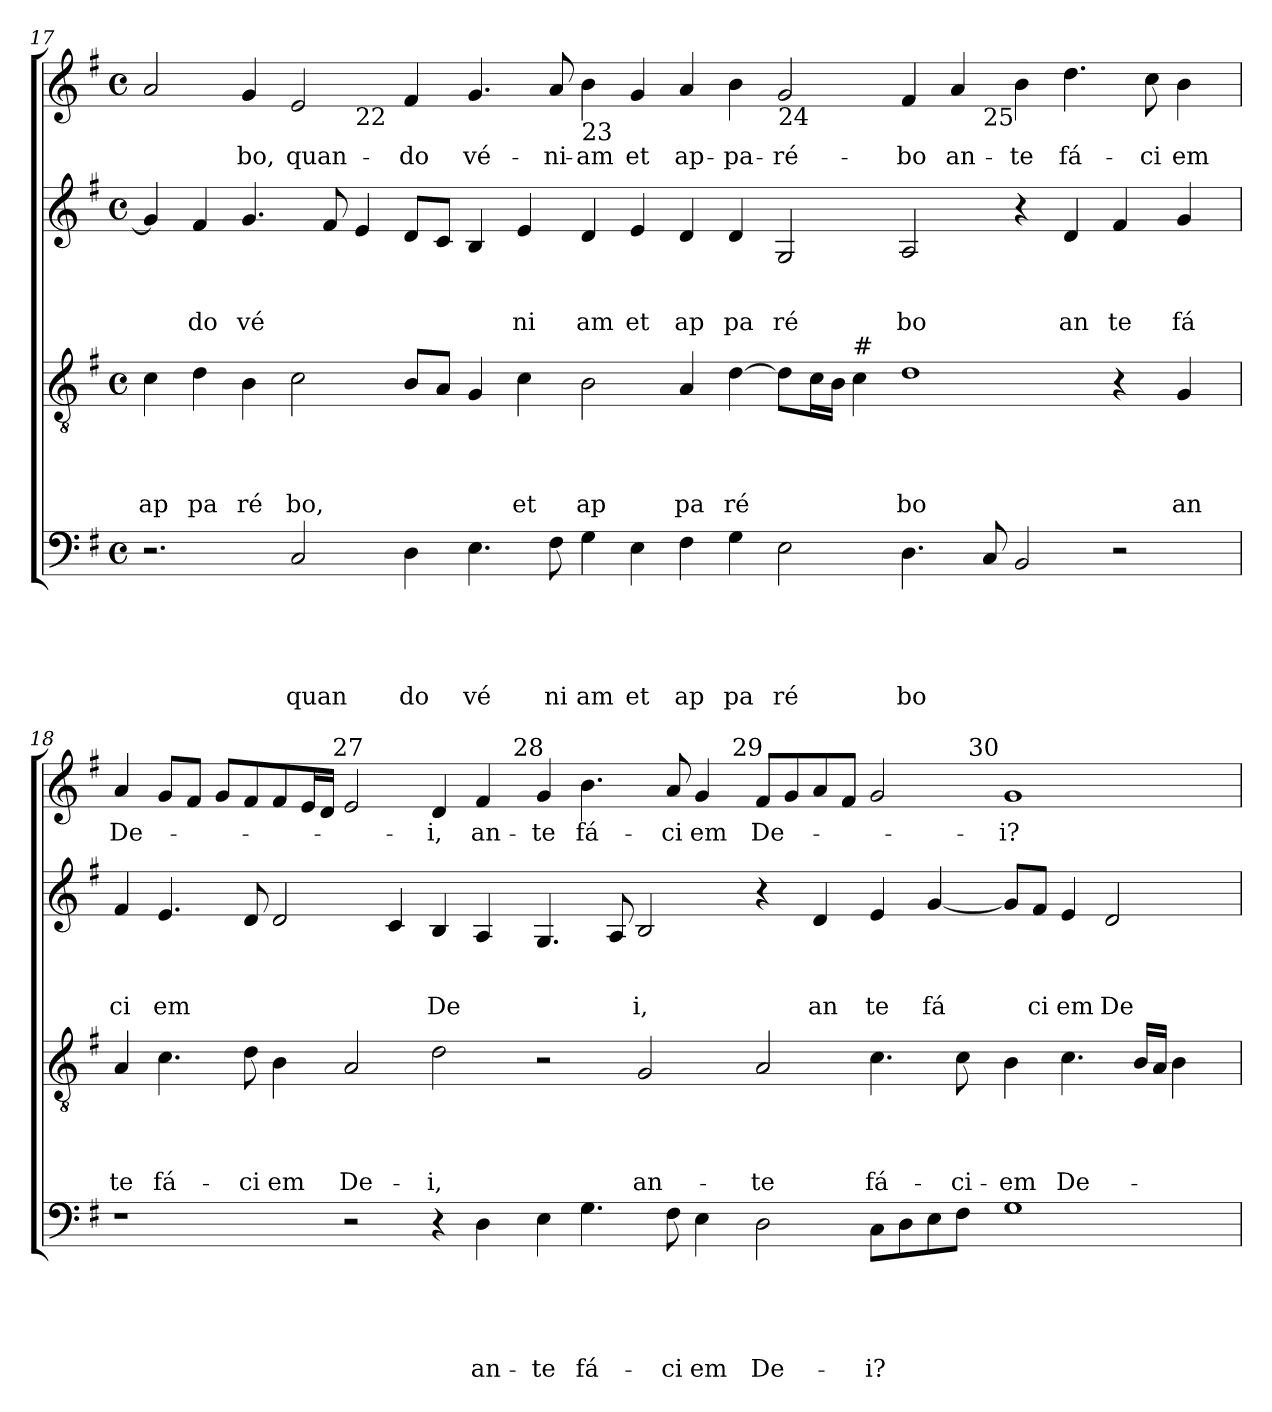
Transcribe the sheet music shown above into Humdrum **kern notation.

**kern	**text	**text	**text	**text	**text	**kern	**text	**text	**text	**text	**kern	**text	**text	**text	**kern	**text
*part4	*part4	*part4	*part4	*part4	*part4	*part3	*part3	*part3	*part3	*part3	*part2	*part2	*part2	*part2	*part1	*part1
*staff4	*staff4	*staff4	*staff4	*staff4	*staff4	*staff3	*staff3	*staff3	*staff3	*staff3	*staff2	*staff2	*staff2	*staff2	*staff1	*staff1
!!LO:PB:g=z
*clefF4	*	*	*	*	*	*clefGv2	*	*	*	*	*clefG2	*	*	*	*clefG2	*
*k[f#]	*	*	*	*	*	*k[f#]	*	*	*	*	*k[f#]	*	*	*	*k[f#]	*
*G:	*	*	*	*	*	*G:	*	*	*	*	*G:	*	*	*	*G:	*
*M4/4	*	*	*	*	*	*M4/4	*	*	*	*	*M4/4	*	*	*	*M4/4	*
*met(c)	*	*	*	*	*	*met(c)	*	*	*	*	*met(c)	*	*	*	*met(c)	*
=17	=17	=17	=17	=17	=17	=17	=17	=17	=17	=17	=17	=17	=17	=17	=17	=17
!	!	!	!	!	!	!	!	!	!	!LO:LY:b	!	!	!	!	!	!
*	*	*	*	*	*	*	*	*	*	*	*	*	*	*	*^	*
*	*	*	*	*	*	*	*	*	*	*	*	*	*	*	*	*^	*
2.r	.	.	.	.	.	4c\	.	.	.	ap	4g/]	.	.	.	2a/	1ryy	1ryy	.
!	!	!	!	!	!	!	!	!	!	!LO:LY:b	!	!	!	!LO:LY:b	!	!	!	!
.	.	.	.	.	.	4d\	.	.	.	pa	4f#/	.	.	-do	.	.	.	.
!	!	!	!	!	!	!	!	!	!	!LO:LY:b	!	!	!	!LO:LY:b	!	!	!	!LO:LY:b
.	.	.	.	.	.	4B\	.	.	.	ré	4.g/	.	.	vé	4g/	.	.	bo,
!	!	!	!	!	!LO:LY:b	!	!	!	!	!LO:LY:b	!	!	!	!	!	!	!	!LO:LY:b
2C/	.	.	.	.	quan	2c\	.	.	.	bo,	.	.	.	.	2e/	.	.	quan-
.	.	.	.	.	.	.	.	.	.	.	8f#/	.	.	.	.	.	.	.
!	!	!	!	!	!	!	!	!	!	!	!	!	!	!	!	!LO:TX:b:t=22	!	!
.	.	.	.	.	.	.	.	.	.	.	4e/	.	.	.	.	00ryy	1ryy	.
!	!	!	!	!	!LO:LY:b	!	!	!	!	!	!	!	!	!	!	!	!	!LO:LY:b
4D\	.	.	.	.	do	8B/L	.	.	.	.	8d/L	.	.	.	4f#/	.	.	-do
.	.	.	.	.	.	8A/J	.	.	.	.	8c/J	.	.	.	.	.	.	.
!	!	!	!	!	!LO:LY:b	!	!	!	!	!	!	!	!	!	!	!	!	!LO:LY:b
4.E\	.	.	.	.	vé	4G/	.	.	.	.	4B/	.	.	.	4.g/	.	.	vé-
!	!	!	!	!	!	!	!	!	!	!LO:LY:b	!	!	!	!LO:LY:b	!	!	!	!
.	.	.	.	.	.	4c\	.	.	.	et	4e/	.	.	ni	.	.	.	.
!	!	!	!	!	!LO:LY:b	!	!	!	!	!	!	!	!	!	!	!	!	!LO:LY:b
8F#\	.	.	.	.	ni	.	.	.	.	.	.	.	.	.	8a/	.	.	-ni-
!	!	!	!	!	!	!	!	!	!	!	!	!	!	!	!LO:TX:b:t=23	!	!	!
!	!	!	!	!	!LO:LY:b	!	!	!	!	!LO:LY:b	!	!	!	!LO:LY:b	!	!	!	!LO:LY:b
4G\	.	.	.	.	am	2B\	.	.	.	ap	4d/	.	.	am	4b\	.	1...ryy	-am
!	!	!	!	!	!LO:LY:b	!	!	!	!	!	!	!	!	!LO:LY:b	!	!	!	!LO:LY:b
4E\	.	.	.	.	et	.	.	.	.	.	4e/	.	.	et	4g/	.	.	et
!	!	!	!	!	!LO:LY:b	!	!	!	!	!LO:LY:b	!	!	!	!LO:LY:b	!	!	!	!LO:LY:b
4F#\	.	.	.	.	ap	4A/	.	.	.	pa	4d/	.	.	ap	4a/	.	.	ap-
!	!	!	!	!	!LO:LY:b	!	!	!	!	!LO:LY:b	!	!	!	!LO:LY:b	!	!	!	!LO:LY:b
4G\	.	.	.	.	pa	[>4d\	.	.	.	ré	4d/	.	.	pa	4b\	.	.	-pa-
!	!	!	!	!	!	!	!	!	!	!	!	!	!	!	!LO:TX:b:t=24	!	!	!
!	!	!	!	!	!LO:LY:b	!	!	!	!	!	!	!	!	!LO:LY:b	!	!	!	!LO:LY:b
2E\	.	.	.	.	ré	8d\L]	.	.	.	.	2G/	.	.	ré	2g/	.	.	-ré-
.	.	.	.	.	.	16c\L	.	.	.	.	.	.	.	.	.	.	.	.
.	.	.	.	.	.	16B\JJ	.	.	.	.	.	.	.	.	.	.	.	.
!	!	!	!	!	!	!LO:TX:a:t=#	!	!	!	!	!	!	!	!	!	!	!	!
.	.	.	.	.	.	4c\	.	.	.	.	.	.	.	.	.	.	.	.
!	!	!	!	!	!LO:LY:b	!	!	!	!	!LO:LY:b	!	!	!	!LO:LY:b	!	!	!	!LO:LY:b
4.D\	.	.	.	.	bo	1d	.	.	.	bo	2A/	.	.	bo	4f#/	.	.	-bo
!	!	!	!	!	!	!	!	!	!	!	!	!	!	!	!	!	!	!LO:LY:b
.	.	.	.	.	.	.	.	.	.	.	.	.	.	.	4a/	.	.	an-
!	!	!	!	!	!	!	!	!	!	!	!	!	!	!	!	!	!LO:TX:b:t=25	!
8C/	.	.	.	.	.	.	.	.	.	.	.	.	.	.	.	.	1ryy	.
!	!	!	!	!	!	!	!	!	!	!	!	!	!	!	!	!	!	!LO:LY:b
2BB/	.	.	.	.	.	.	.	.	.	.	4r	.	.	.	4b\	.	.	-te
!	!	!	!	!	!	!	!	!	!	!	!	!	!	!LO:LY:b	!	!	!	!LO:LY:b
.	.	.	.	.	.	.	.	.	.	.	4d/	.	.	an	4.dd\	.	.	fá-
!	!	!	!	!	!	!	!	!	!	!	!	!	!	!LO:LY:b	!	!	!	!
2r	.	.	.	.	.	4r	.	.	.	.	4f#/	.	.	te	.	.	.	.
!	!	!	!	!	!	!	!	!	!	!	!	!	!	!	!	!	!	!LO:LY:b
.	.	.	.	.	.	.	.	.	.	.	.	.	.	.	8cc\	.	.	-ci
!	!	!	!	!	!	!	!	!	!	!LO:LY:b	!	!	!	!LO:LY:b	!	!	!	!LO:LY:b
.	.	.	.	.	.	4G/	.	.	.	an	4g/	.	.	fá	4b\	.	.	em
.	.	.	.	.	.	.	.	.	.	.	.	.	.	.	.	.	8ryy	.
!!LO:LB:g=z
=18	=18	=18	=18	=18	=18	=18	=18	=18	=18	=18	=18	=18	=18	=18	=18	=18	=18	=18
!	!	!	!	!	!	!	!	!	!	!LO:LY:b	!	!	!	!LO:LY:b	!	!	!	!LO:LY:b
*	*	*	*	*	*	*	*	*	*	*	*	*	*	*	*	*	*^	*
1r	.	.	.	.	.	4A/	.	.	.	te	4f#/	.	.	ci	4a/	2ryy	1ryy	1ryy	De-
!	!	!	!	!	!	!	!	!	!	!LO:LY:b	!	!	!	!LO:LY:b	!	!	!	!	!
.	.	.	.	.	.	4.c\	.	.	.	fá-	4.e/	.	.	em	8g/L	.	.	.	.
.	.	.	.	.	.	.	.	.	.	.	.	.	.	.	8f#/J	.	.	.	.
.	.	.	.	.	.	.	.	.	.	.	.	.	.	.	8g/L	4...ryy	.	.	.
!	!	!	!	!	!	!	!	!	!	!LO:LY:b	!	!	!	!	!	!	!	!	!
.	.	.	.	.	.	8d\	.	.	.	-ci	8d/	.	.	.	8f#/	.	.	.	.
!	!	!	!	!	!	!	!	!	!	!LO:LY:b	!	!	!	!	!	!	!	!	!
.	.	.	.	.	.	4B\	.	.	.	em	2d/	.	.	.	8f#/	.	.	.	.
.	.	.	.	.	.	.	.	.	.	.	.	.	.	.	16e/L	.	.	.	.
.	.	.	.	.	.	.	.	.	.	.	.	.	.	.	16d/JJ	.	.	.	.
!	!	!	!	!	!	!	!	!	!	!	!	!	!	!	!	!LO:TX:a:t=27	!	!	!
.	.	.	.	.	.	.	.	.	.	.	.	.	.	.	.	1ryy	.	.	.
!	!	!	!	!	!	!	!	!	!	!LO:LY:b	!	!	!	!	!	!	!	!	!
2r	.	.	.	.	.	2A/	.	.	.	De-	.	.	.	.	2e/	.	2...ryy	1ryy	.
.	.	.	.	.	.	.	.	.	.	.	4c/	.	.	.	.	.	.	.	.
!	!	!	!	!	!	!	!	!	!	!LO:LY:b	!	!	!	!LO:LY:b	!	!	!	!	!LO:LY:b
4r	.	.	.	.	.	2d\	.	.	.	-i,	4B/	.	.	De	4d/	.	.	.	-i,
!	!	!	!	!	!LO:LY:b	!	!	!	!	!	!	!	!	!	!	!	!	!	!LO:LY:b
4D\	.	.	.	.	an-	.	.	.	.	.	4A/	.	.	.	4f#/	.	.	.	an-
!	!	!	!	!	!	!	!	!	!	!	!	!	!	!	!	!	!LO:TX:a:t=28	!	!
.	.	.	.	.	.	.	.	.	.	.	.	.	.	.	.	.	1ryy	.	.
.	.	.	.	.	.	.	.	.	.	.	.	.	.	.	.	1ryy	.	.	.
!	!	!	!	!	!LO:LY:b	!	!	!	!	!	!	!	!	!	!	!	!	!	!LO:LY:b
4E\	.	.	.	.	-te	2r	.	.	.	.	4.G/	.	.	.	4g/	.	.	1ryy	-te
!	!	!	!	!	!LO:LY:b	!	!	!	!	!	!	!	!	!	!	!	!	!	!LO:LY:b
4.G\	.	.	.	.	fá-	.	.	.	.	.	.	.	.	.	4.b\	.	.	.	fá-
.	.	.	.	.	.	.	.	.	.	.	8A/	.	.	.	.	.	.	.	.
!	!	!	!	!	!	!	!	!	!	!LO:LY:b	!	!	!	!LO:LY:b	!	!	!	!	!
.	.	.	.	.	.	2G/	.	.	.	an-	2B/	.	.	i,	.	.	.	.	.
!	!	!	!	!	!LO:LY:b	!	!	!	!	!	!	!	!	!	!	!	!	!	!LO:LY:b
8F#\	.	.	.	.	-ci	.	.	.	.	.	.	.	.	.	8a/	.	.	.	-ci
!	!	!	!	!	!LO:LY:b	!	!	!	!	!	!	!	!	!	!	!	!	!	!LO:LY:b
4E\	.	.	.	.	em	.	.	.	.	.	.	.	.	.	4g/	.	.	.	em
!	!	!	!	!	!	!	!	!	!	!	!	!	!	!	!	!	!LO:TX:a:t=29	!	!
.	.	.	.	.	.	.	.	.	.	.	.	.	.	.	.	.	1ryy	.	.
.	.	.	.	.	.	.	.	.	.	.	.	.	.	.	.	1ryy	.	.	.
!	!	!	!	!	!LO:LY:b	!	!	!	!	!LO:LY:b	!	!	!	!	!	!	!	!	!LO:LY:b
2D\	.	.	.	.	De-	2A/	.	.	.	-te	4r	.	.	.	8f#/L	.	.	2ryy	De-
.	.	.	.	.	.	.	.	.	.	.	.	.	.	.	8g/	.	.	.	.
!	!	!	!	!	!	!	!	!	!	!	!	!	!	!LO:LY:b	!	!	!	!	!
.	.	.	.	.	.	.	.	.	.	.	4d/	.	.	an	8a/	.	.	.	.
.	.	.	.	.	.	.	.	.	.	.	.	.	.	.	8f#/J	.	.	.	.
!	!	!	!	!	!LO:LY:b	!	!	!	!	!LO:LY:b	!	!	!	!LO:LY:b	!	!	!	!	!
8C\L	.	.	.	.	-i?	4.c\	.	.	.	fá-	4e/	.	.	te	2g/	.	.	4ryy	.
8D\	.	.	.	.	.	.	.	.	.	.	.	.	.	.	.	.	.	.	.
!	!	!	!	!	!	!	!	!	!	!	!	!	!	!LO:LY:b	!	!	!	!	!
8E\	.	.	.	.	.	.	.	.	.	.	[<4g/	.	.	fá	.	.	.	8ryy	.
!	!	!	!	!	!	!	!	!	!	!LO:LY:b	!	!	!	!	!	!	!	!	!
8F#\J	.	.	.	.	.	8c\	.	.	.	-ci-	.	.	.	.	.	.	.	32ryy	.
!	!	!	!	!	!	!	!	!	!	!	!	!	!	!	!	!	!	!LO:TX:a:t=30	!
.	.	.	.	.	.	.	.	.	.	.	.	.	.	.	.	.	.	1ryy	.
.	.	.	.	.	.	.	.	.	.	.	.	.	.	.	.	.	1ryy	.	.
.	.	.	.	.	.	.	.	.	.	.	.	.	.	.	.	1ryy	.	.	.
!	!	!	!	!	!	!	!	!	!	!LO:LY:b	!	!	!	!	!	!	!	!	!LO:LY:b
1G	.	.	.	.	.	4B\	.	.	.	-em	8g/L]	.	.	.	1g	.	.	.	-i?
!	!	!	!	!	!	!	!	!	!	!	!	!	!	!LO:LY:b	!	!	!	!	!
.	.	.	.	.	.	.	.	.	.	.	8f#/J	.	.	ci	.	.	.	.	.
!	!	!	!	!	!	!	!	!	!	!LO:LY:b	!	!	!	!LO:LY:b	!	!	!	!	!
.	.	.	.	.	.	4.c\	.	.	.	De-	4e/	.	.	em	.	.	.	.	.
!	!	!	!	!	!	!	!	!	!	!	!	!	!	!LO:LY:b	!	!	!	!	!
.	.	.	.	.	.	.	.	.	.	.	2d/	.	.	De	.	.	.	.	.
.	.	.	.	.	.	16B/LL	.	.	.	.	.	.	.	.	.	.	.	.	.
.	.	.	.	.	.	16A/JJ	.	.	.	.	.	.	.	.	.	.	.	.	.
.	.	.	.	.	.	4B\	.	.	.	.	.	.	.	.	.	.	.	.	.
.	.	.	.	.	.	.	.	.	.	.	.	.	.	.	.	.	.	16.ryy	.
.	.	.	.	.	.	.	.	.	.	.	.	.	.	.	.	.	16ryy	.	.
.	.	.	.	.	.	.	.	.	.	.	.	.	.	.	.	32ryy	.	.	.
*	*	*	*	*	*	*	*	*	*	*	*	*	*	*	*v	*v	*v	*v	*
=	=	=	=	=	=	=	=	=	=	=	=	=	=	=	=	=
*-	*-	*-	*-	*-	*-	*-	*-	*-	*-	*-	*-	*-	*-	*-	*-	*-
